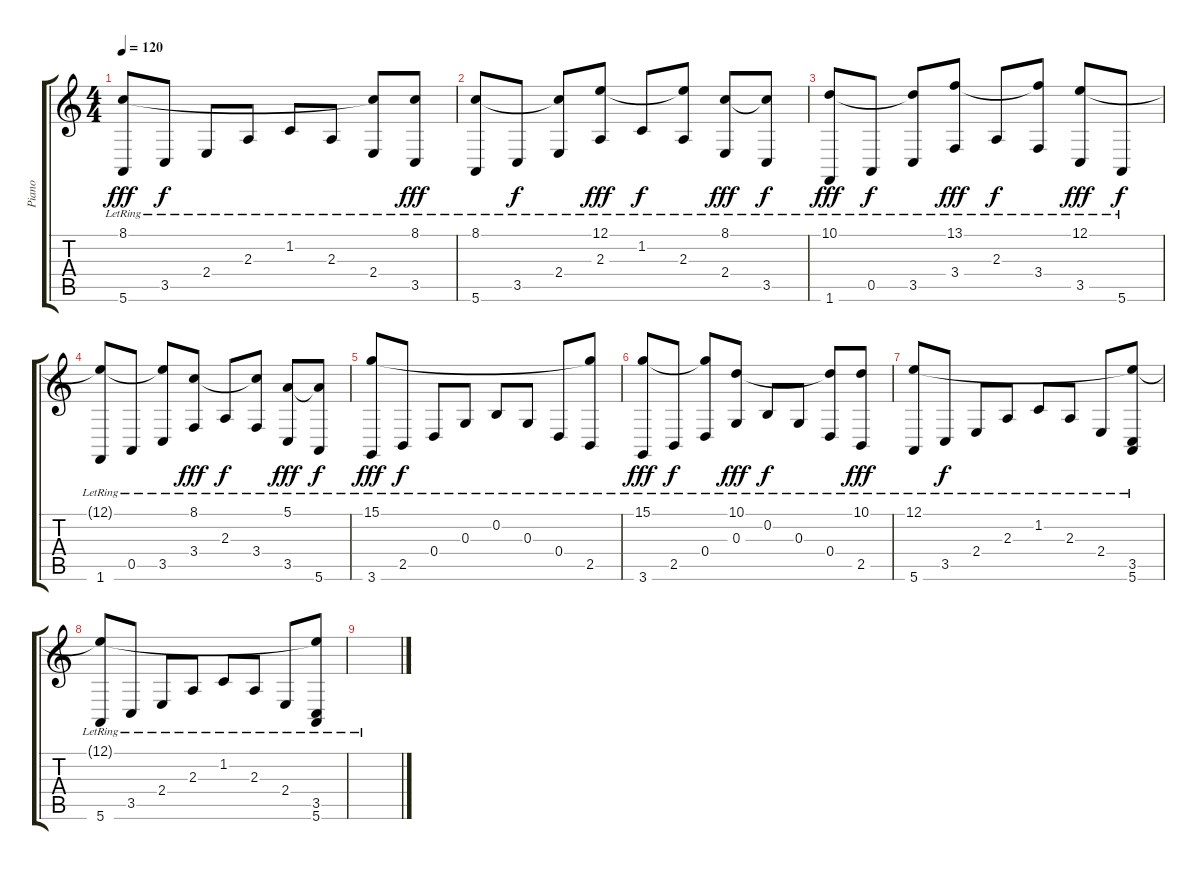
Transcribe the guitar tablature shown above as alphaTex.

\track ("Piano" "Piano") {instrument brightacousticpiano}
\staff {score tabs}
\tuning (E4 B3 G3 D3 A2 E2) {hide}
\ts (4 4)
\tempo 120
\clef g2
\ks c
(8.1 5.6{lr}).8{dy fff} 3.5{lr}.8{dy f} 2.4{lr}.8 2.3{lr}.8 1.2{lr}.8 2.3{lr}.8 (8.1{t} 2.4{lr}).8 (8.1 3.5{lr}).8{dy fff} |
(8.1 5.6{lr}).8 3.5{lr}.8{dy f} (8.1{t} 2.4{lr}).8 (12.1 2.3{lr}).8{dy fff} 1.2{lr}.8{dy f} (12.1{t} 2.3{lr}).8 (8.1 2.4{lr}).8{dy fff} (8.1{t} 3.5{lr}).8{dy f} |
(10.1 1.6{lr}).8{dy fff} 0.5{lr}.8{dy f} (10.1{t} 3.5{lr}).8 (13.1 3.4{lr}).8{dy fff} 2.3{lr}.8{dy f} (13.1{t} 3.4{lr}).8 (12.1 3.5{lr}).8{dy fff} 5.6{lr}.8{dy f} |
(12.1{t} 1.6{lr}).8 0.5{lr}.8 (12.1{t} 3.5{lr}).8 (8.1 3.4{lr}).8{dy fff} 2.3{lr}.8{dy f} (8.1{t} 3.4{lr}).8 (5.1 3.5{lr}).8{dy fff} (5.1{t} 5.6{lr}).8{dy f} |
(15.1 3.6{lr}).8{dy fff} 2.5{lr}.8{dy f} 0.4{lr}.8 0.3{lr}.8 0.2{lr}.8 0.3{lr}.8 0.4{lr}.8 (15.1{t} 2.5{lr}).8 |
(15.1 3.6{lr}).8{dy fff} 2.5{lr}.8{dy f} (15.1{t} 0.4{lr}).8 (10.1 0.3{lr}).8{dy fff} 0.2{lr}.8{dy f} 0.3{lr}.8 (10.1{t} 0.4{lr}).8 (10.1 2.5{lr}).8{dy fff} |
(12.1 5.6{lr}).8 3.5{lr}.8{dy f} 2.4{lr}.8 2.3{lr}.8 1.2{lr}.8 2.3{lr}.8 2.4{lr}.8 (12.1{t} 3.5{lr} 5.6).8 |
(12.1{t} 5.6{lr}).8 3.5{lr}.8 2.4{lr}.8 2.3{lr}.8 1.2{lr}.8 2.3{lr}.8 2.4{lr}.8 (12.1{t} 3.5{lr} 5.6).8 |
\section ("" "")
